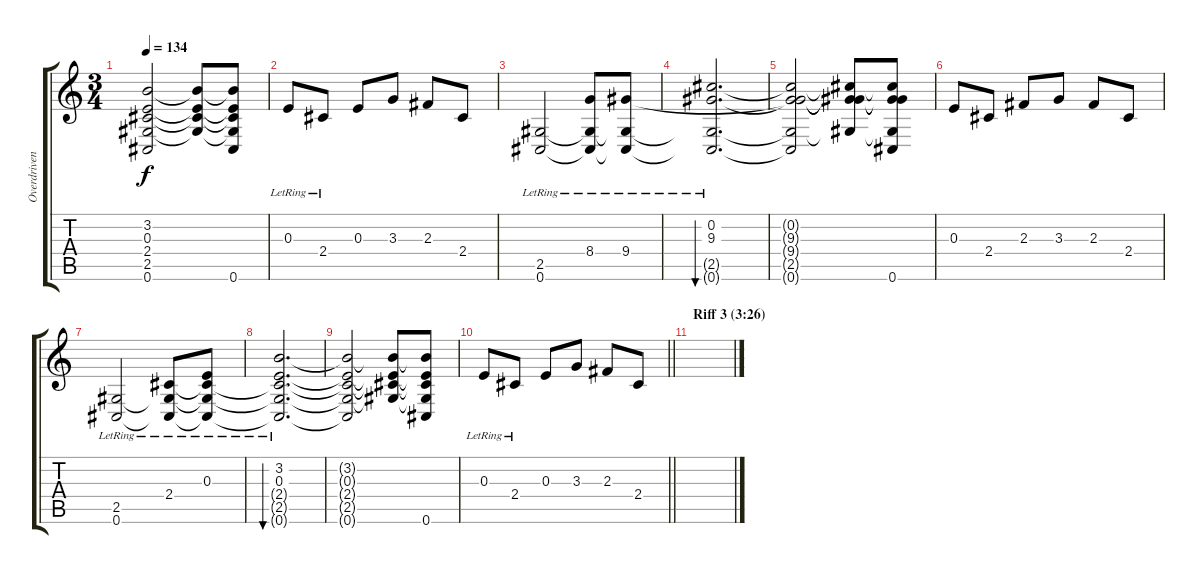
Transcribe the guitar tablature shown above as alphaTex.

\track ("Overdriven guitar" "Overdriven") {instrument overdrivenguitar}
\staff {score tabs}
\tuning (Db4 Ab3 E3 B2 Gb2 Db2) {hide}
\ts (3 4)
\tempo 134
\clef g2
\ks c
(3.2{t} 0.3{t} 2.4{t} 2.5{t} 0.6{t}).2{dy f} (3.2{t} 0.3{t} 2.4{t} 2.5{t}).8 (3.2{t} 0.3{t} 2.4{t} 2.5{t} 0.6).8 |
0.3{lr}.8 2.4{lr}.8 0.3.8 3.3.8 2.3.8 2.4.8 |
(2.5{lr} 0.6{lr}).2 (8.4{lr} 2.5{t} 0.6{t}).8 (9.4{lr} 2.5{t} 0.6{t}).8 |
(0.2{lr} 9.3 2.5{t} 0.6{t}).2{d bu 480} |
(0.2{t} 9.3{t} 9.4{t} 2.5{t} 0.6{t}).2 (0.2{t} 9.3{t} 9.4{t} 2.5{t}).8 (0.2{t} 9.3{t} 9.4{t} 2.5{t} 0.6).8 |
0.3.8 2.4.8 2.3.8 3.3.8 2.3.8 2.4.8 |
(2.5{lr} 0.6{lr}).2 (2.4{lr} 2.5{t} 0.6{t}).8 (0.3{lr} 2.4{t} 2.5{t} 0.6{t}).8 |
(3.2{lr} 0.3{lr} 2.4{t} 2.5{t} 0.6{t}).2{d bu 480} |
(3.2{t} 0.3{t} 2.4{t} 2.5{t} 0.6{t}).2 (3.2{t} 0.3{t} 2.4{t} 2.5{t}).8 (3.2{t} 0.3{t} 2.4{t} 2.5{t} 0.6).8 |
\barLineRight lightlight
0.3{lr}.8 2.4{lr}.8 0.3.8 3.3.8 2.3.8 2.4.8 |
\section ("" "Riff 3 (3:26)")
